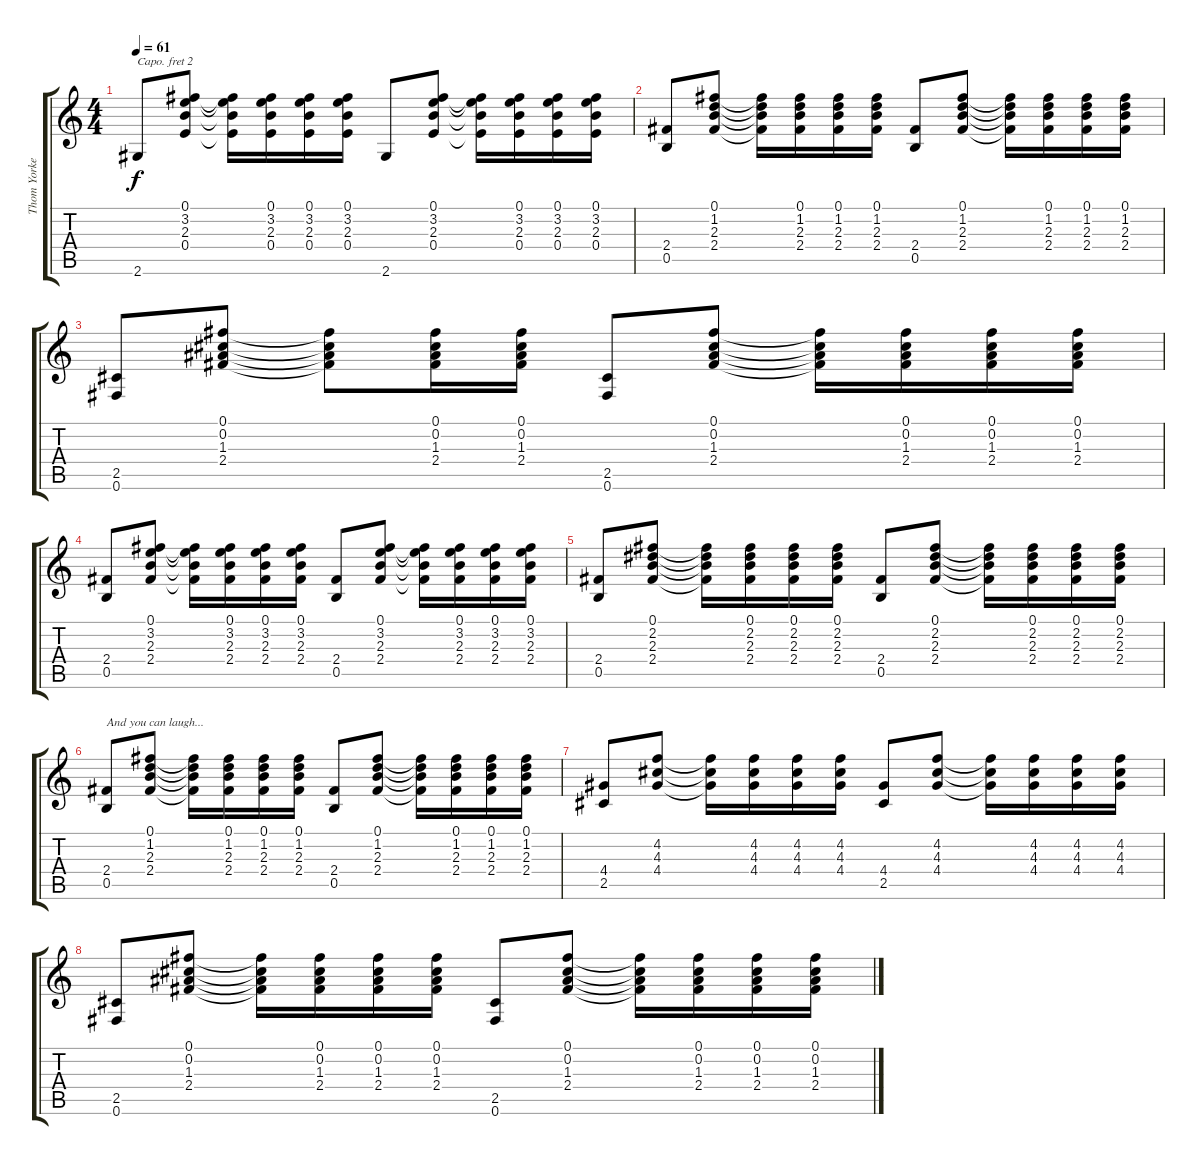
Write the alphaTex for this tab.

\track ("Thom Yorke" "Thom Yorke") {instrument acousticguitarsteel}
\staff {score tabs}
\capo 2
\tuning (E4 B3 G3 D3 A2 E2) {hide}
\ts (4 4)
\tempo 61
\clef g2
\ks c
2.6.8{dy f} (0.1 3.2 2.3 0.4).8 (0.1{t} 3.2{t} 2.3{t} 0.4{t}).16 (0.1 3.2 2.3 0.4).16 (0.1 3.2 2.3 0.4).16 (0.1 3.2 2.3 0.4).16 2.6.8 (0.1 3.2 2.3 0.4).8 (0.1{t} 3.2{t} 2.3{t} 0.4{t}).16 (0.1 3.2 2.3 0.4).16 (0.1 3.2 2.3 0.4).16 (0.1 3.2 2.3 0.4).16 |
(2.4 0.5).8 (0.1 1.2 2.3 2.4).8 (0.1{t} 1.2{t} 2.3{t} 2.4{t}).16 (0.1 1.2 2.3 2.4).16 (0.1 1.2 2.3 2.4).16 (0.1 1.2 2.3 2.4).16 (2.4 0.5).8 (0.1 1.2 2.3 2.4).8 (0.1{t} 1.2{t} 2.3{t} 2.4{t}).16 (0.1 1.2 2.3 2.4).16 (0.1 1.2 2.3 2.4).16 (0.1 1.2 2.3 2.4).16 |
(2.5 0.6).8 (0.1 0.2 1.3 2.4).8 (0.1{t} 0.2{t} 1.3{t} 2.4{t}).8 (0.1 0.2 1.3 2.4).16 (0.1 0.2 1.3 2.4).16 (2.5 0.6).8 (0.1 0.2 1.3 2.4).8 (0.1{t} 0.2{t} 1.3{t} 2.4{t}).16 (0.1 0.2 1.3 2.4).16 (0.1 0.2 1.3 2.4).16 (0.1 0.2 1.3 2.4).16 |
(2.4 0.5).8 (0.1 3.2 2.3 2.4).8 (0.1{t} 3.2{t} 2.3{t} 2.4{t}).16 (0.1 3.2 2.3 2.4).16 (0.1 3.2 2.3 2.4).16 (0.1 3.2 2.3 2.4).16 (2.4 0.5).8 (0.1 3.2 2.3 2.4).8 (0.1{t} 3.2{t} 2.3{t} 2.4{t}).16 (0.1 3.2 2.3 2.4).16 (0.1 3.2 2.3 2.4).16 (0.1 3.2 2.3 2.4).16 |
(2.4 0.5).8 (0.1 2.2 2.3 2.4).8 (0.1{t} 2.2{t} 2.3{t} 2.4{t}).16 (0.1 2.2 2.3 2.4).16 (0.1 2.2 2.3 2.4).16 (0.1 2.2 2.3 2.4).16 (2.4 0.5).8 (0.1 2.2 2.3 2.4).8 (0.1{t} 2.2{t} 2.3{t} 2.4{t}).16 (0.1 2.2 2.3 2.4).16 (0.1 2.2 2.3 2.4).16 (0.1 2.2 2.3 2.4).16 |
(2.4 0.5).8{txt "And you can laugh..."} (0.1 1.2 2.3 2.4).8 (0.1{t} 1.2{t} 2.3{t} 2.4{t}).16 (0.1 1.2 2.3 2.4).16 (0.1 1.2 2.3 2.4).16 (0.1 1.2 2.3 2.4).16 (2.4 0.5).8 (0.1 1.2 2.3 2.4).8 (0.1{t} 1.2{t} 2.3{t} 2.4{t}).16 (0.1 1.2 2.3 2.4).16 (0.1 1.2 2.3 2.4).16 (0.1 1.2 2.3 2.4).16 |
(4.4 2.5).8 (4.2 4.3 4.4).8 (4.2{t} 4.3{t} 4.4{t}).16 (4.2 4.3 4.4).16 (4.2 4.3 4.4).16 (4.2 4.3 4.4).16 (4.4 2.5).8 (4.2 4.3 4.4).8 (4.2{t} 4.3{t} 4.4{t}).16 (4.2 4.3 4.4).16 (4.2 4.3 4.4).16 (4.2 4.3 4.4).16 |
(2.5 0.6).8 (0.1 0.2 1.3 2.4).8 (0.1{t} 0.2{t} 1.3{t} 2.4{t}).16 (0.1 0.2 1.3 2.4).16 (0.1 0.2 1.3 2.4).16 (0.1 0.2 1.3 2.4).16 (2.5 0.6).8 (0.1 0.2 1.3 2.4).8 (0.1{t} 0.2{t} 1.3{t} 2.4{t}).16 (0.1 0.2 1.3 2.4).16 (0.1 0.2 1.3 2.4).16 (0.1 0.2 1.3 2.4).16
